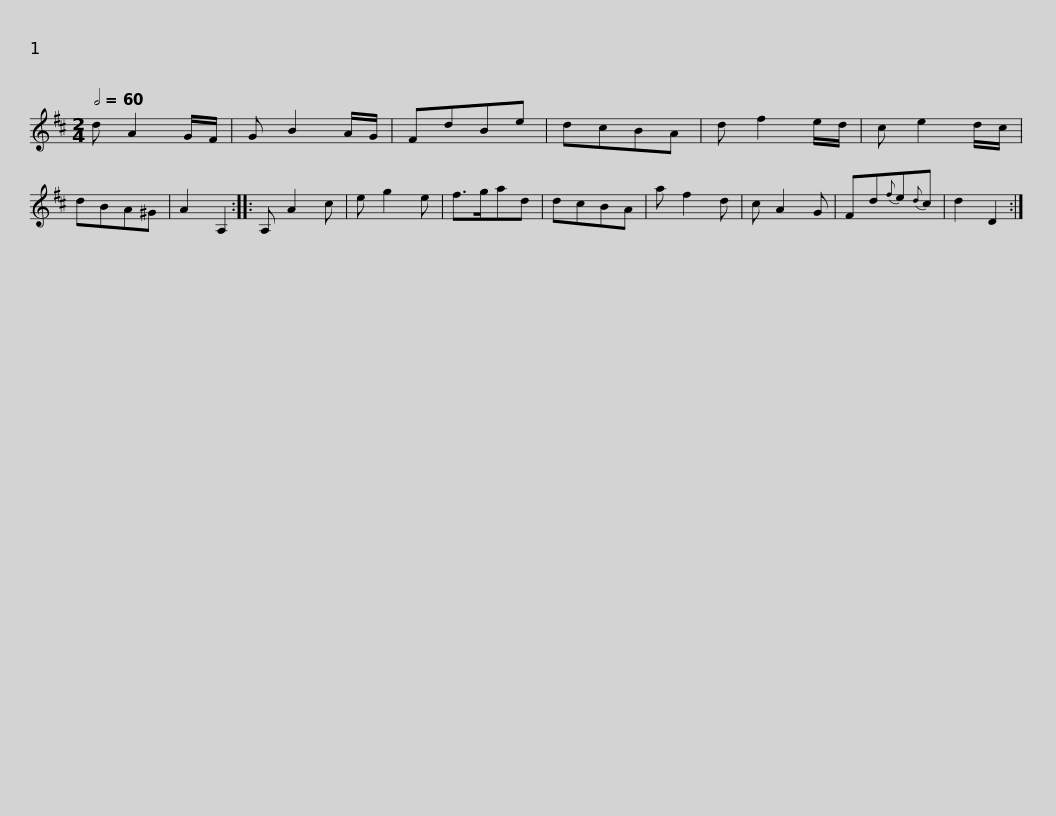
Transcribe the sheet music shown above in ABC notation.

X:1
L:1/8
Q:1/2=60
M:2/4
I:linebreak $
K:D
V:1 treble
V:1
 d A2 G/F/ | G B2 A/G/ | FdBe | dcBA | d f2 e/d/ | %5
 c e2 d/c/ | dBA^G | A2 A,2 :: A, A2 c | e g2 e |$ %10
 f>gad | dcBA | a f2 d | c A2 G | Fd{f}e{d}c | %15
 d2 D2 :| %16
